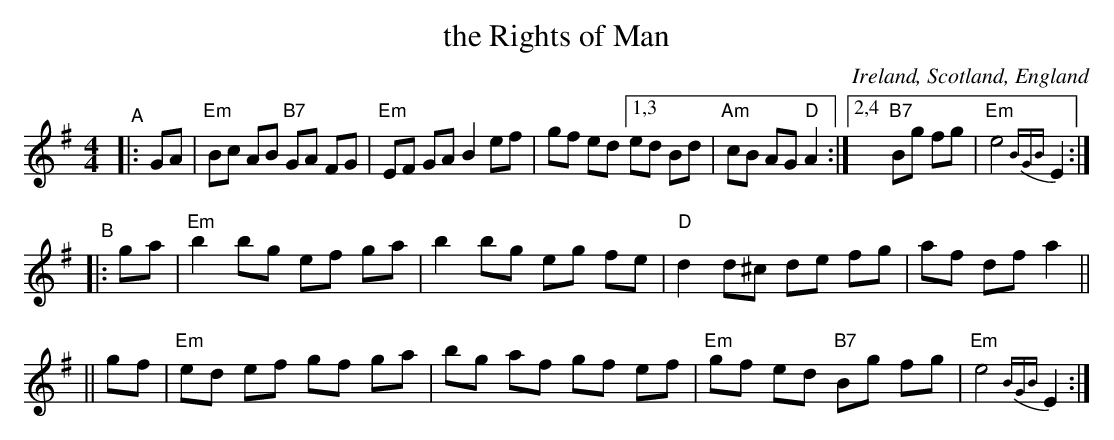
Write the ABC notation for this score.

X:1
T: the Rights of Man
O: Ireland, Scotland, England
M: 4/4
L: 1/8
K: Em
"^A"|: GA \
| "Em"Bc AB "B7"GA FG | "Em"EF GA B2 ef | gf ed \
[1,3 ed Bd | "Am"cB AG "D"A2 :|\
[2,4 "B7"Bg fg | "Em"e4 {BGB} E2 :|
"^B"\
|: ga | "Em"b2 bg ef ga | b2 bg eg fe | "D"d2 d^c de fg | af df a2 ||
|| gf | "Em"ed ef gf ga | bg af gf ef | "Em"gf ed "B7"Bg fg | "Em"e4{BGB}E2 :|
